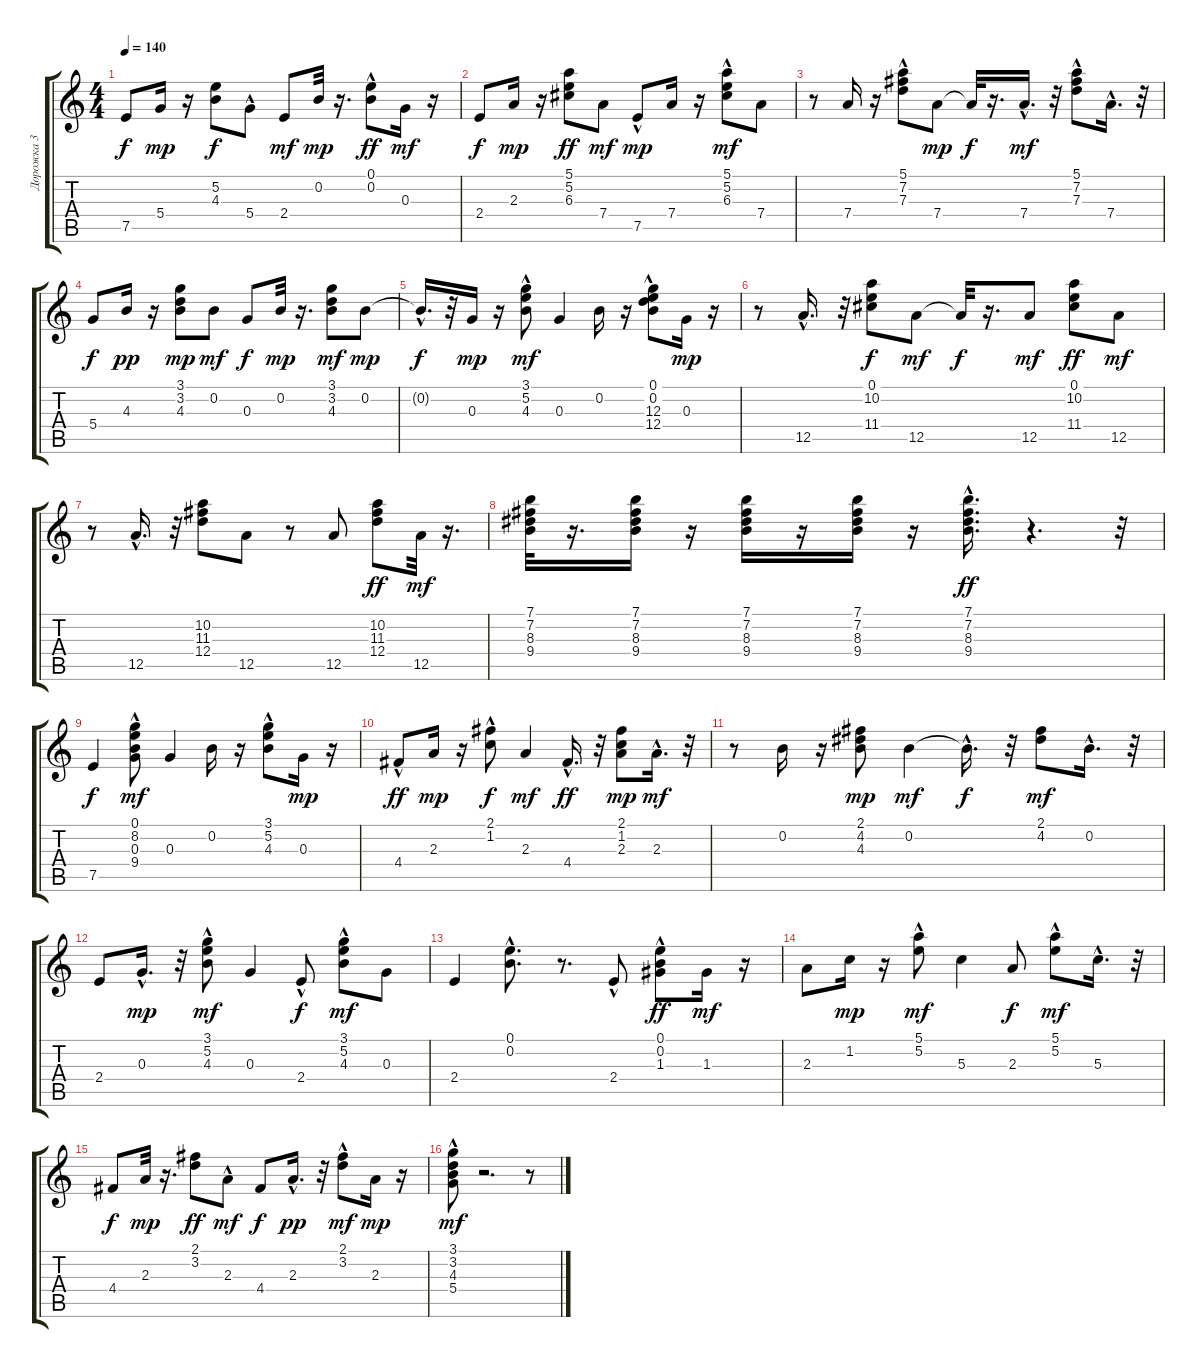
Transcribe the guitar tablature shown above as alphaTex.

\track ("Дорожка 3" "Дорожка 3") {instrument acousticguitarsteel}
\staff {score tabs}
\tuning (E4 B3 G3 D3 A2 E2) {hide}
\ts (4 4)
\tempo 140
\clef g2
\ks c
7.5.8{dy f} 5.4.16{dy mp} r.16 (5.2 4.3).8{dy f} 5.4{hac}.8 2.4.8{dy mf} 0.2.32{dy mp} r.16{d} (0.1{hac} 0.2{hac}).8{dy ff} 0.3.16{dy mf} r.16 |
2.4.8{dy f} 2.3.16{dy mp} r.16 (5.1 5.2 6.3).8{dy ff} 7.4.8{dy mf} 7.5{hac}.8{dy mp} 7.4.16 r.16 (5.1{hac} 5.2 6.3).8{dy mf} 7.4.8 |
r.8 7.4.16 r.16 (5.1 7.2{hac} 7.3).8 7.4.8{dy mp} 7.4{t}.32{dy f} r.16{d} 7.4{hac}.16{d dy mf} r.32 (5.1 7.2{hac} 7.3{hac}).8 7.4{hac}.16{d} r.32 |
5.4.8{dy f} 4.3.16{dy pp} r.16 (3.1 3.2 4.3).8{dy mp} 0.2.8{dy mf} 0.3.8{dy f} 0.2.32{dy mp} r.16{d} (3.1 3.2 4.3).8{dy mf} 0.2.8{dy mp} |
0.2{hac t}.16{d dy f} r.32 0.3.16{dy mp} r.16 (3.1 5.2 4.3{hac}).8{dy mf} 0.3.4 0.2.16 r.16 (0.1{hac} 0.2{hac} 12.3 12.4).8 0.3.16{dy mp} r.16 |
r.8 12.5{hac}.16{d} r.32 (0.1 10.2 11.4).8{dy f} 12.5.8{dy mf} 12.5{t}.32{dy f} r.16{d} 12.5.8{dy mf} (0.1 10.2 11.4).8{dy ff} 12.5.8{dy mf} |
r.8 12.5{hac}.16{d} r.32 (10.2 11.3 12.4).8 12.5.8 r.8 12.5.8 (10.2 11.3 12.4).8{dy ff} 12.5.32{dy mf} r.16{d} |
(7.1 7.2 8.3 9.4).32 r.16{d} (7.1 7.2 8.3 9.4).16 r.16 (7.1 7.2 8.3 9.4).16 r.16 (7.1 7.2 8.3 9.4).16 r.16 (7.1 7.2{hac} 8.3{hac} 9.4{hac}).16{d dy ff} r.4{d} r.32 |
7.5.4{dy f volume 12} (0.1{hac} 8.2 0.3 9.4).8{dy mf} 0.3.4 0.2.16 r.16 (3.1{hac} 5.2{hac} 4.3{hac}).8 0.3.16{dy mp} r.16 |
4.4{hac}.8{dy ff} 2.3.16{dy mp} r.16 (2.1{hac} 1.2{hac}).8{dy f} 2.3.4{dy mf} 4.4{hac}.16{d dy ff} r.32 (2.1 1.2 2.3).8{dy mp} 2.3{hac}.16{d dy mf} r.32 |
r.8 0.2.16 r.16 (2.1 4.2 4.3).8{dy mp} 0.2.4{dy mf} 0.2{hac t}.16{d dy f} r.32 (2.1 4.2).8{dy mf} 0.2{hac}.16{d} r.32 |
2.4.8 0.3{hac}.16{d dy mp} r.32 (3.1{hac} 5.2{hac} 4.3).8{dy mf} 0.3.4 2.4{hac}.8{dy f} (3.1{hac} 5.2 4.3{hac}).8{dy mf} 0.3.8 |
2.4.4 (0.1{hac} 0.2).8{d} r.8{d} 2.4{hac}.8 (0.1{hac} 0.2 1.3).8{dy ff} 1.3.16{dy mf} r.16 |
2.3.8 1.2.16{dy mp} r.16 (5.1{hac} 5.2{hac}).8{dy mf} 5.3.4 2.3.8{dy f} (5.1{hac} 5.2{hac}).8{dy mf} 5.3{hac}.16{d} r.32 |
4.4.8{dy f} 2.3.32{dy mp} r.16{d} (2.1 3.2).8{dy ff} 2.3{hac}.8{dy mf} 4.4.8{dy f} 2.3{hac}.16{d dy pp} r.32 (2.1{hac} 3.2).8{dy mf} 2.3.16{dy mp} r.16 |
(3.1{hac} 3.2 4.3 5.4).8{dy mf} r.2{d} r.8
